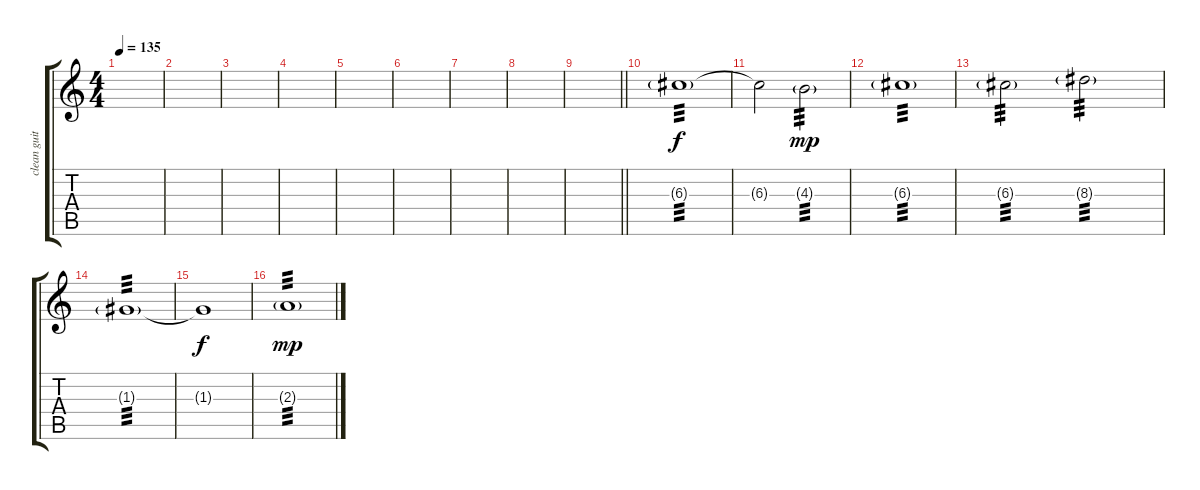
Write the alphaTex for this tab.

\track ("clean guitar 2" "clean guit") {instrument electricguitarjazz}
\staff {score tabs}
\tuning (E4 B3 G3 D3 A2 E2) {hide}
\ts (4 4)
\tempo 135
\clef g2
\ks c
|
|
|
|
|
|
|
|
\barLineRight lightlight
|
6.3{g}.1{tp 3} |
6.3{t}.2{dy f} 4.3{g}.2{tp 3 dy mp} |
6.3{g}.1{tp 3} |
6.3{g}.2{tp 3} 8.3{g}.2{tp 3} |
1.3{g}.1{tp 3} |
1.3{t}.1{dy f} |
2.3{g}.1{tp 3 dy mp}
